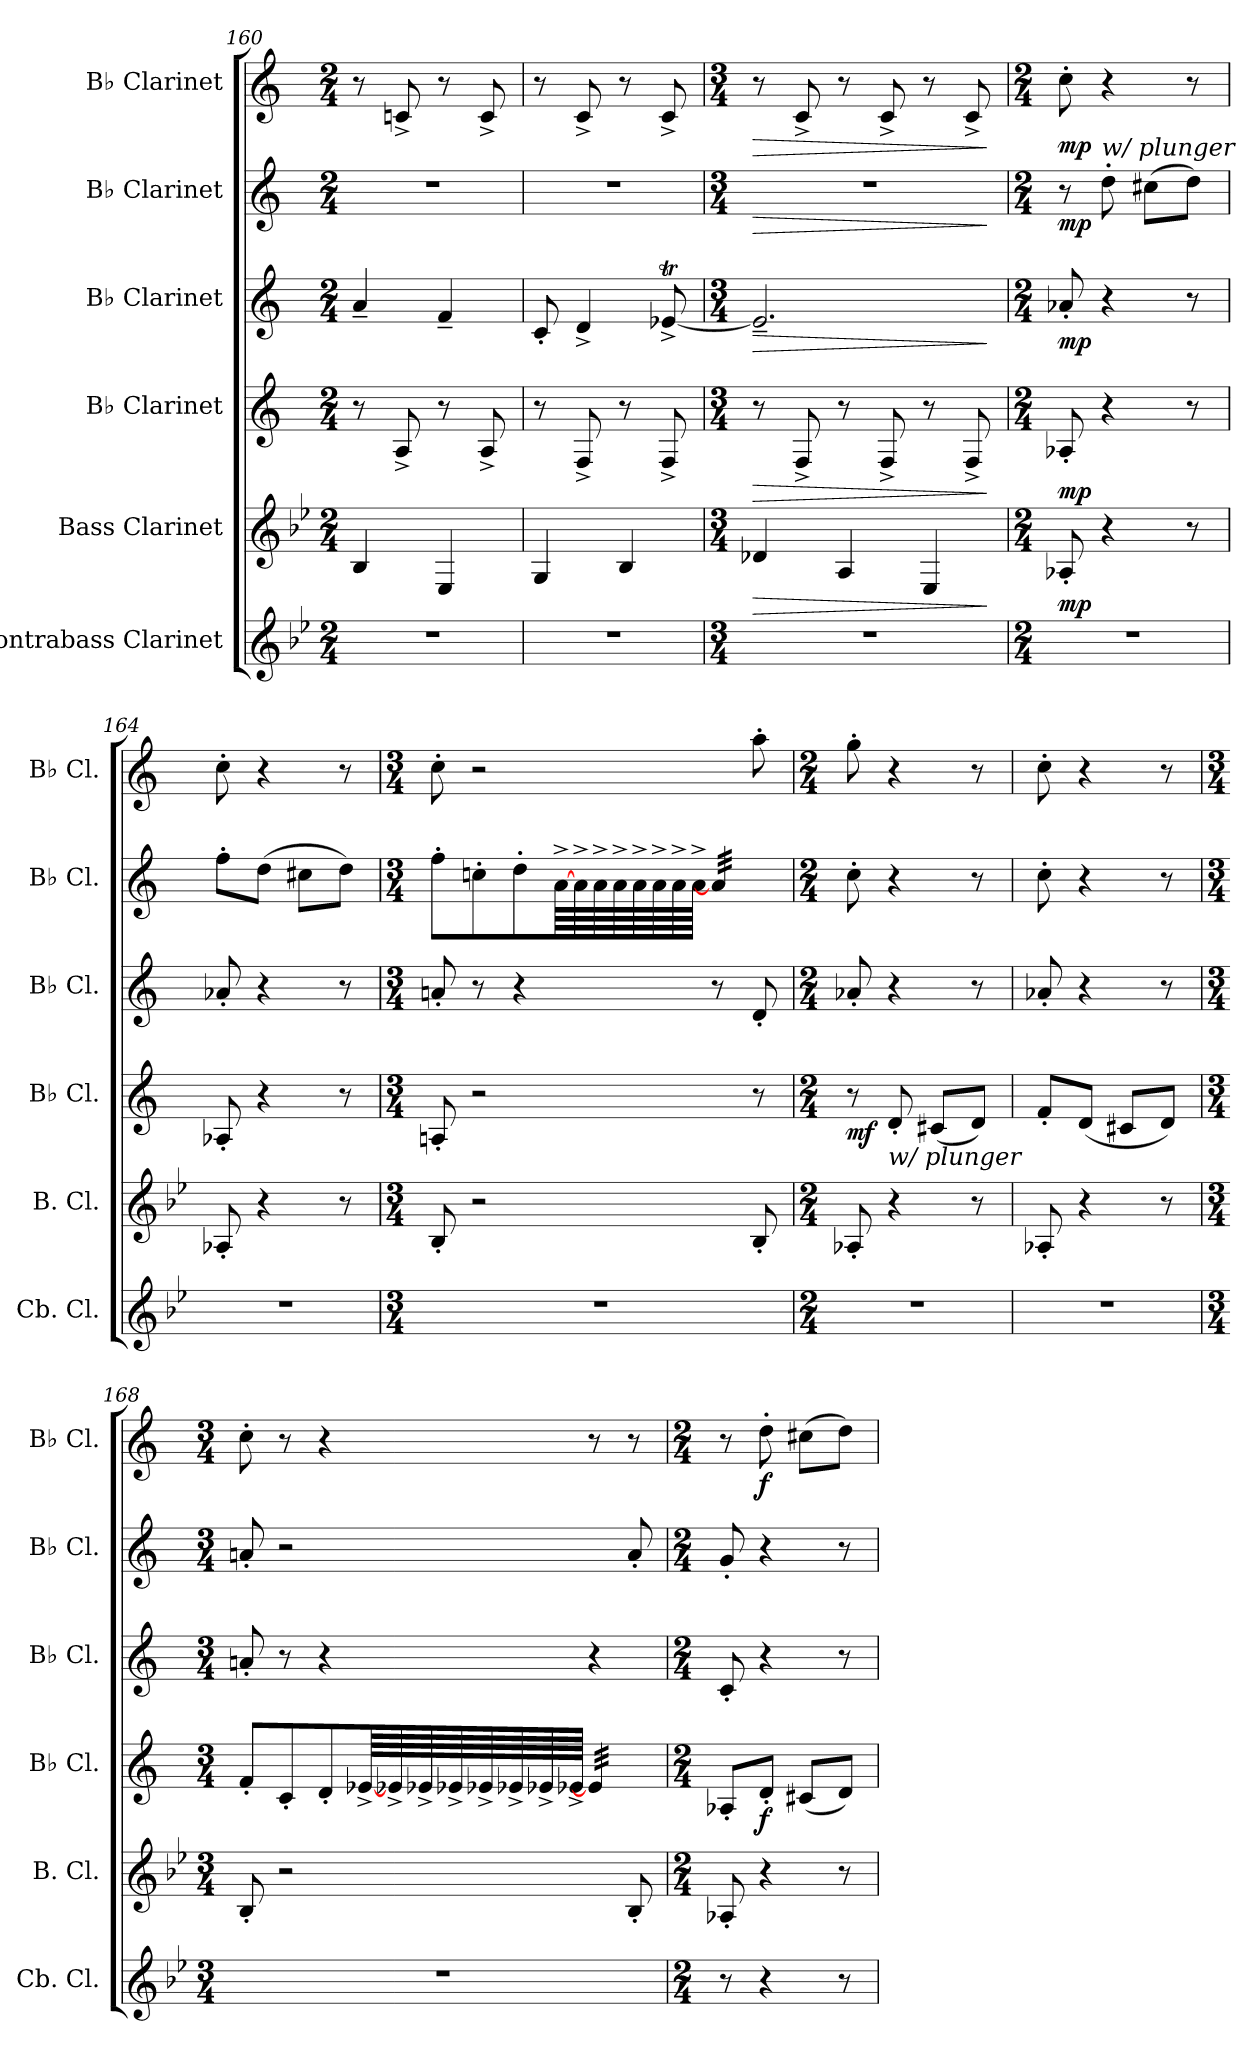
**kern	**kern	**dynam	**kern	**dynam	**kern	**dynam	**kern	**dynam	**kern	**dynam
*part6	*part5	*part5	*part4	*part4	*part3	*part3	*part2	*part2	*part1	*part1
*staff6	*staff5	*staff5	*staff4	*staff4	*staff3	*staff3	*staff2	*staff2	*staff1	*staff1
*I"Contrabass Clarinet	*I"Bass Clarinet	*	*I"B♭ Clarinet	*	*I"B♭ Clarinet	*	*I"B♭ Clarinet	*	*I"B♭ Clarinet	*
*I'Cb. Cl.	*I'B. Cl.	*	*I'B♭ Cl.	*	*I'B♭ Cl.	*	*I'B♭ Cl.	*	*I'B♭ Cl.	*
*clefG2	*clefG2	*	*clefG2	*	*clefG2	*	*clefG2	*	*clefG2	*
*ITrd15c26	*ITrd8c14	*	*ITrd1c2	*	*ITrd1c2	*	*ITrd1c2	*	*ITrd1c2	*
*k[b-e-]	*k[b-e-]	*	*k[b-e-]	*	*k[b-e-]	*	*k[b-e-]	*	*k[b-e-]	*
*M2/4	*M2/4	*	*M2/4	*	*M2/4	*	*M2/4	*	*M2/4	*
=160	=160	=160	=160	=160	=160	=160	=160	=160	=160	=160
2r	4BB-/	.	8r	.	4g~/	.	2r	.	8r	.
.	.	.	8G^/	.	.	.	.	.	8B-X^/	.
.	4EE-/	.	8r	.	4e-~/	.	.	.	8r	.
.	.	.	8G^/	.	.	.	.	.	8B-^/	.
=161	=161	=161	=161	=161	=161	=161	=161	=161	=161	=161
2r	4GG/	.	8r	.	8B-'/	.	2r	.	8r	.
.	.	.	8E-^/	.	4c^/	.	.	.	8B-^/	.
.	4BB-/	.	8r	.	.	.	.	.	8r	.
.	.	.	8E-^/	.	[8d-XT^/	.	.	.	8B-^/	.
=162	=162	=162	=162	=162	=162	=162	=162	=162	=162	=162
*M3/4	*M3/4	*	*M3/4	*	*M3/4	*	*M3/4	*	*M3/4	*
!	!	!LO:HP:b	!	!LO:HP:b	!	!LO:HP:b	!	!LO:HP:b	!	!LO:HP:b
2.r	4D-X/	>	8r	>	2.d-~/]	>	2.r	>	8r	>
.	.	.	8E-^/	.	.	.	.	.	8B-^/	.
.	4AA/	.	8r	.	.	.	.	.	8r	.
.	.	.	8E-^/	.	.	.	.	.	8B-^/	.
.	4EE-/	.	8r	.	.	.	.	.	8r	.
.	.	.	8E-^/	.	.	.	.	.	8B-^/	.
.	.	]	.	]	.	]	.	]	.	]
=163	=163	=163	=163	=163	=163	=163	=163	=163	=163	=163
*M2/4	*M2/4	*	*M2/4	*	*M2/4	*	*M2/4	*	*M2/4	*
!	!	!LO:DY:b	!	!LO:DY:b	!	!LO:DY:b	!	!LO:DY:b	!	!LO:DY:b
2r	8AA-X'/	mp	8G-X'/	mp	8g-X'/	mp	8r	mp	8b-'\	mp
!	!	!	!	!	!	!	!LO:TX:a:i:t=w/ plunger	!	!	!
.	4r	.	4r	.	4r	.	8cc'\	.	4r	.
.	.	.	.	.	.	.	(>8bn\L	.	.	.
.	8r	.	8r	.	8r	.	8cc\J)	.	8r	.
!!LO:PB:g=z
=164	=164	=164	=164	=164	=164	=164	=164	=164	=164	=164
2r	8AA-X'/	.	8G-X'/	.	8g-X'/	.	8ee-'\L	.	8b-'\	.
.	4r	.	4r	.	4r	.	(>8cc\J	.	4r	.
.	.	.	.	.	.	.	8bn\L	.	.	.
.	8r	.	8r	.	8r	.	8cc\J)	.	8r	.
=165	=165	=165	=165	=165	=165	=165	=165	=165	=165	=165
*M3/4	*M3/4	*	*M3/4	*	*M3/4	*	*M3/4	*	*M3/4	*
2.r	8BB-'/	.	8Gn'/	.	8gn'/	.	8ee-'\L	.	8b-'\	.
.	2r	.	2r	.	8r	.	8b-X'\J	.	2r	.
.	.	.	.	.	4r	.	8cc'\L	.	.	.
*	*	*	*	*	*	*	*tremolo	*	*	*
.	.	.	.	.	.	.	[64g^\	.	.	.
.	.	.	.	.	.	.	64g^\	.	.	.
.	.	.	.	.	.	.	64g^\	.	.	.
.	.	.	.	.	.	.	64g^\	.	.	.
.	.	.	.	.	.	.	64g^\	.	.	.
.	.	.	.	.	.	.	64g^\	.	.	.
.	.	.	.	.	.	.	64g^\	.	.	.
.	.	.	.	.	.	.	64g^\JJJJ	.	.	.
.	.	.	.	.	8r	.	32g/]LLL	.	.	.
.	.	.	.	.	.	.	32g/	.	.	.
.	.	.	.	.	.	.	32g/	.	.	.
.	.	.	.	.	.	.	32g/	.	.	.
.	8BB-'/	.	8r	.	8c'/	.	32g/	.	8gg'\	.
.	.	.	.	.	.	.	32g/	.	.	.
.	.	.	.	.	.	.	32g/	.	.	.
.	.	.	.	.	.	.	32g/JJJ	.	.	.
*	*	*	*	*	*	*	*Xtremolo	*	*	*
=166	=166	=166	=166	=166	=166	=166	=166	=166	=166	=166
*M2/4	*M2/4	*	*M2/4	*	*M2/4	*	*M2/4	*	*M2/4	*
!	!	!	!	!LO:DY:b	!	!	!	!	!	!
2r	8AA-X'/	.	8r	mf	8g-X'/	.	8b-'\	.	8ff'\	.
!	!	!	!LO:TX:b:i:t=w/ plunger	!	!	!	!	!	!	!
.	4r	.	8c'/	.	4r	.	4r	.	4r	.
.	.	.	(<8Bn/L	.	.	.	.	.	.	.
.	8r	.	8c/J)	.	8r	.	8r	.	8r	.
=167	=167	=167	=167	=167	=167	=167	=167	=167	=167	=167
2r	8AA-X'/	.	8e-'/L	.	8g-X'/	.	8b-'\	.	8b-'\	.
.	4r	.	(<8c/J	.	4r	.	4r	.	4r	.
.	.	.	8Bn/L	.	.	.	.	.	.	.
.	8r	.	8c/J)	.	8r	.	8r	.	8r	.
=168	=168	=168	=168	=168	=168	=168	=168	=168	=168	=168
*M3/4	*M3/4	*	*M3/4	*	*M3/4	*	*M3/4	*	*M3/4	*
2.r	8BB-'/	.	8e-'/L	.	8gn'/	.	8gn'/	.	8b-'\	.
.	2r	.	8B-'/J	.	8r	.	2r	.	8r	.
.	.	.	8c'/L	.	4r	.	.	.	4r	.
*	*	*	*tremolo	*	*	*	*	*	*	*
.	.	.	[64d-X^/	.	.	.	.	.	.	.
.	.	.	64d-X^/	.	.	.	.	.	.	.
.	.	.	64d-X^/	.	.	.	.	.	.	.
.	.	.	64d-X^/	.	.	.	.	.	.	.
.	.	.	64d-X^/	.	.	.	.	.	.	.
.	.	.	64d-X^/	.	.	.	.	.	.	.
.	.	.	64d-X^/	.	.	.	.	.	.	.
.	.	.	64d-X^/JJJJ	.	.	.	.	.	.	.
.	.	.	32d-/]LLL	.	4r	.	.	.	8r	.
.	.	.	32d-/	.	.	.	.	.	.	.
.	.	.	32d-/	.	.	.	.	.	.	.
.	.	.	32d-/	.	.	.	.	.	.	.
.	8BB-'/	.	32d-/	.	.	.	8g'/	.	8r	.
.	.	.	32d-/	.	.	.	.	.	.	.
.	.	.	32d-/	.	.	.	.	.	.	.
.	.	.	32d-/JJJ	.	.	.	.	.	.	.
*	*	*	*Xtremolo	*	*	*	*	*	*	*
!!LO:LB:g=z
=169	=169	=169	=169	=169	=169	=169	=169	=169	=169	=169
*M2/4	*M2/4	*	*M2/4	*	*M2/4	*	*M2/4	*	*M2/4	*
8r	8AA-X'/	.	8G-X'/L	.	8B-'/	.	8f'/	.	8r	.
!	!	!	!	!LO:DY:b	!	!	!	!	!	!LO:DY:b
4r	4r	.	8c'/J	f	4r	.	4r	.	8cc'\	f
.	.	.	(<8Bn/L	.	.	.	.	.	(>8bn\L	.
8r	8r	.	8c/J)	.	8r	.	8r	.	8cc\J)	.
=	=	=	=	=	=	=	=	=	=	=
*-	*-	*-	*-	*-	*-	*-	*-	*-	*-	*-
